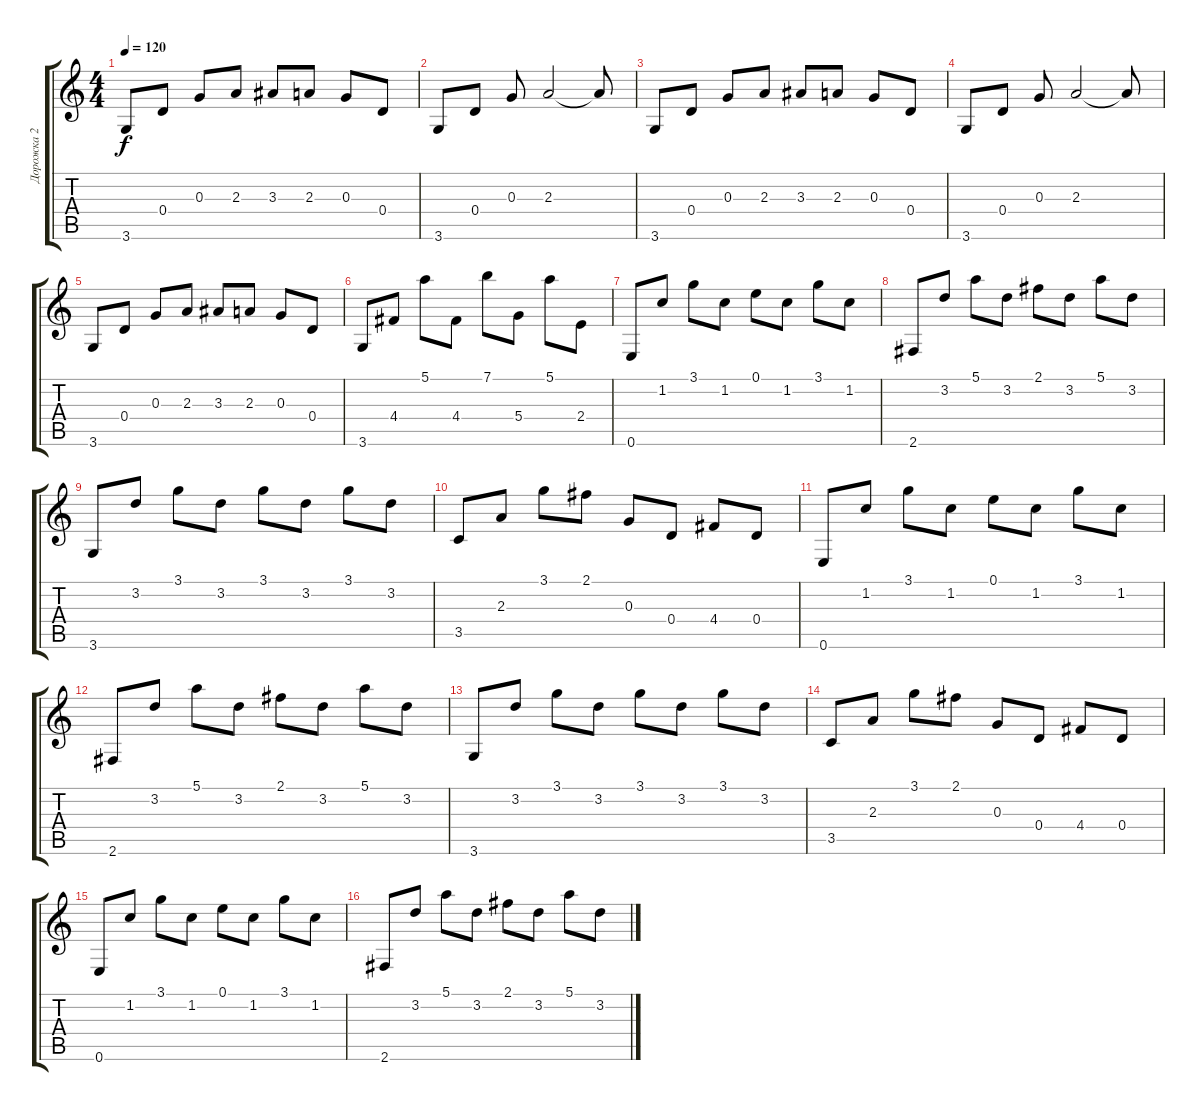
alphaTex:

\track ("Дорожка 2" "Дорожка 2") {instrument acousticguitarsteel}
\staff {score tabs}
\tuning (E4 B3 G3 D3 A2 E2) {hide}
\ts (4 4)
\tempo 120
\clef g2
\ks c
3.6.8{dy f} 0.4.8 0.3.8 2.3.8 3.3.8 2.3.8 0.3.8 0.4.8 |
3.6.8 0.4.8 0.3.8 2.3.2 2.3{t}.8 |
3.6.8 0.4.8 0.3.8 2.3.8 3.3.8 2.3.8 0.3.8 0.4.8 |
3.6.8 0.4.8 0.3.8 2.3.2 2.3{t}.8 |
3.6.8 0.4.8 0.3.8 2.3.8 3.3.8 2.3.8 0.3.8 0.4.8 |
3.6.8 4.4.8 5.1.8 4.4.8 7.1.8 5.4.8 5.1.8 2.4.8 |
0.6.8 1.2.8 3.1.8 1.2.8 0.1.8 1.2.8 3.1.8 1.2.8 |
2.6.8 3.2.8 5.1.8 3.2.8 2.1.8 3.2.8 5.1.8 3.2.8 |
3.6.8 3.2.8 3.1.8 3.2.8 3.1.8 3.2.8 3.1.8 3.2.8 |
3.5.8 2.3.8 3.1.8 2.1.8 0.3.8 0.4.8 4.4.8 0.4.8 |
0.6.8 1.2.8 3.1.8 1.2.8 0.1.8 1.2.8 3.1.8 1.2.8 |
2.6.8 3.2.8 5.1.8 3.2.8 2.1.8 3.2.8 5.1.8 3.2.8 |
3.6.8 3.2.8 3.1.8 3.2.8 3.1.8 3.2.8 3.1.8 3.2.8 |
3.5.8 2.3.8 3.1.8 2.1.8 0.3.8 0.4.8 4.4.8 0.4.8 |
0.6.8 1.2.8 3.1.8 1.2.8 0.1.8 1.2.8 3.1.8 1.2.8 |
2.6.8 3.2.8 5.1.8 3.2.8 2.1.8 3.2.8 5.1.8 3.2.8
